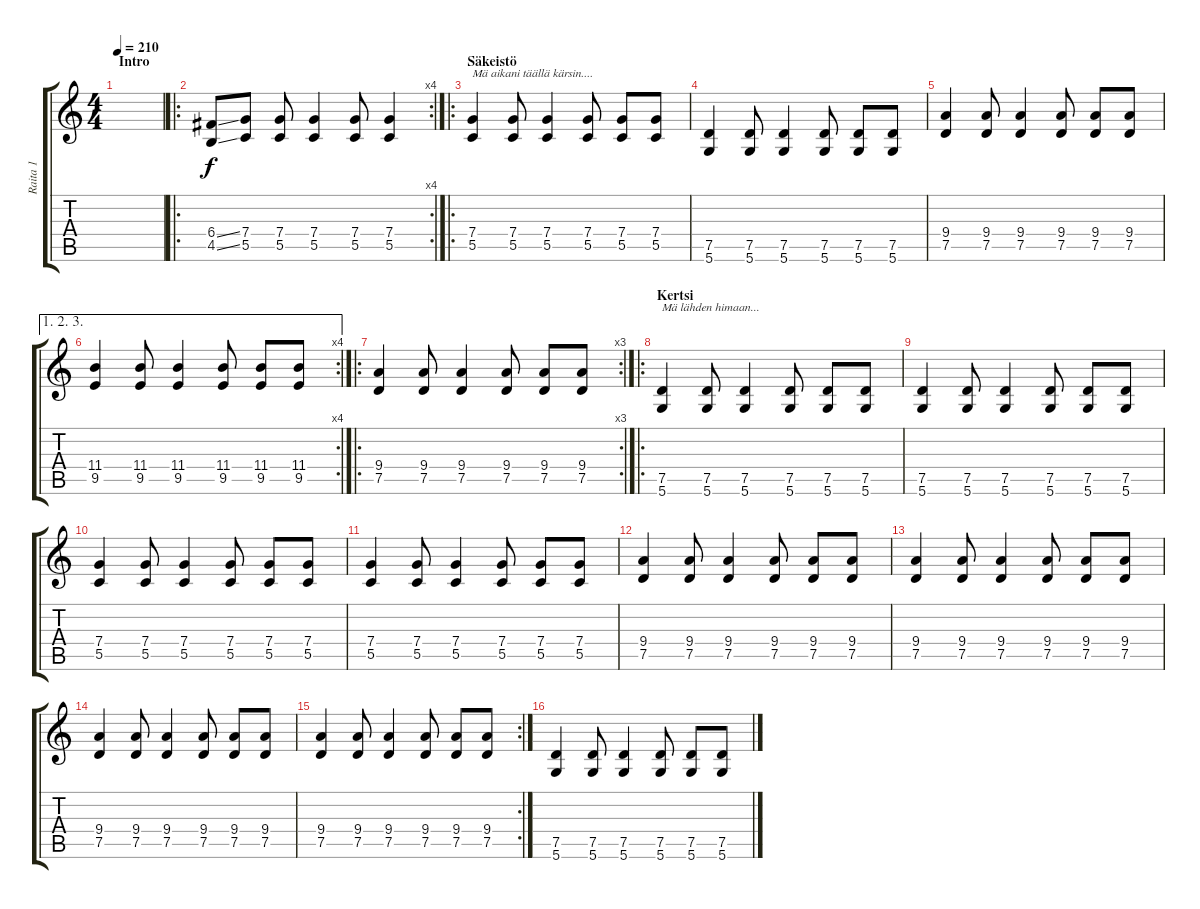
\track ("Raita 1" "Raita 1") {instrument distortionguitar}
\staff {score tabs}
\tuning (D4 A3 F3 C3 G2 D2) {hide}
\ts (4 4)
\section ("" "Intro")
\tempo 210
\clef g2
\ks c
|
\ro
\rc 4
(6.4{ss} 4.5{ss}).8 (7.4 5.5).8 (7.4 5.5).8 (7.4 5.5).4 (7.4 5.5).8 (7.4 5.5).4 |
\ro
\section ("" "Säkeistö")
(7.4 5.5).4{txt "Mä aikani täällä kärsin...."} (7.4 5.5).8 (7.4 5.5).4 (7.4 5.5).8 (7.4 5.5).8 (7.4 5.5).8 |
(7.5 5.6).4 (7.5 5.6).8 (7.5 5.6).4 (7.5 5.6).8 (7.5 5.6).8 (7.5 5.6).8 |
(9.4 7.5).4 (9.4 7.5).8 (9.4 7.5).4 (9.4 7.5).8 (9.4 7.5).8 (9.4 7.5).8 |
\ae (1 2 3)
\rc 4
(11.4 9.5).4 (11.4 9.5).8 (11.4 9.5).4 (11.4 9.5).8 (11.4 9.5).8 (11.4 9.5).8 |
\ro
\rc 3
(9.4 7.5).4 (9.4 7.5).8 (9.4 7.5).4 (9.4 7.5).8 (9.4 7.5).8 (9.4 7.5).8 |
\ro
\section ("" "Kertsi")
(7.5 5.6).4{txt "Mä lähden himaan..."} (7.5 5.6).8 (7.5 5.6).4 (7.5 5.6).8 (7.5 5.6).8 (7.5 5.6).8 |
(7.5 5.6).4 (7.5 5.6).8 (7.5 5.6).4 (7.5 5.6).8 (7.5 5.6).8 (7.5 5.6).8 |
(7.4 5.5).4 (7.4 5.5).8 (7.4 5.5).4 (7.4 5.5).8 (7.4 5.5).8 (7.4 5.5).8 |
(7.4 5.5).4 (7.4 5.5).8 (7.4 5.5).4 (7.4 5.5).8 (7.4 5.5).8 (7.4 5.5).8 |
(9.4 7.5).4 (9.4 7.5).8 (9.4 7.5).4 (9.4 7.5).8 (9.4 7.5).8 (9.4 7.5).8 |
(9.4 7.5).4 (9.4 7.5).8 (9.4 7.5).4 (9.4 7.5).8 (9.4 7.5).8 (9.4 7.5).8 |
(9.4 7.5).4 (9.4 7.5).8 (9.4 7.5).4 (9.4 7.5).8 (9.4 7.5).8 (9.4 7.5).8 |
\rc 2
(9.4 7.5).4 (9.4 7.5).8 (9.4 7.5).4 (9.4 7.5).8 (9.4 7.5).8 (9.4 7.5).8 |
(7.5 5.6).4 (7.5 5.6).8 (7.5 5.6).4 (7.5 5.6).8 (7.5 5.6).8 (7.5 5.6).8
